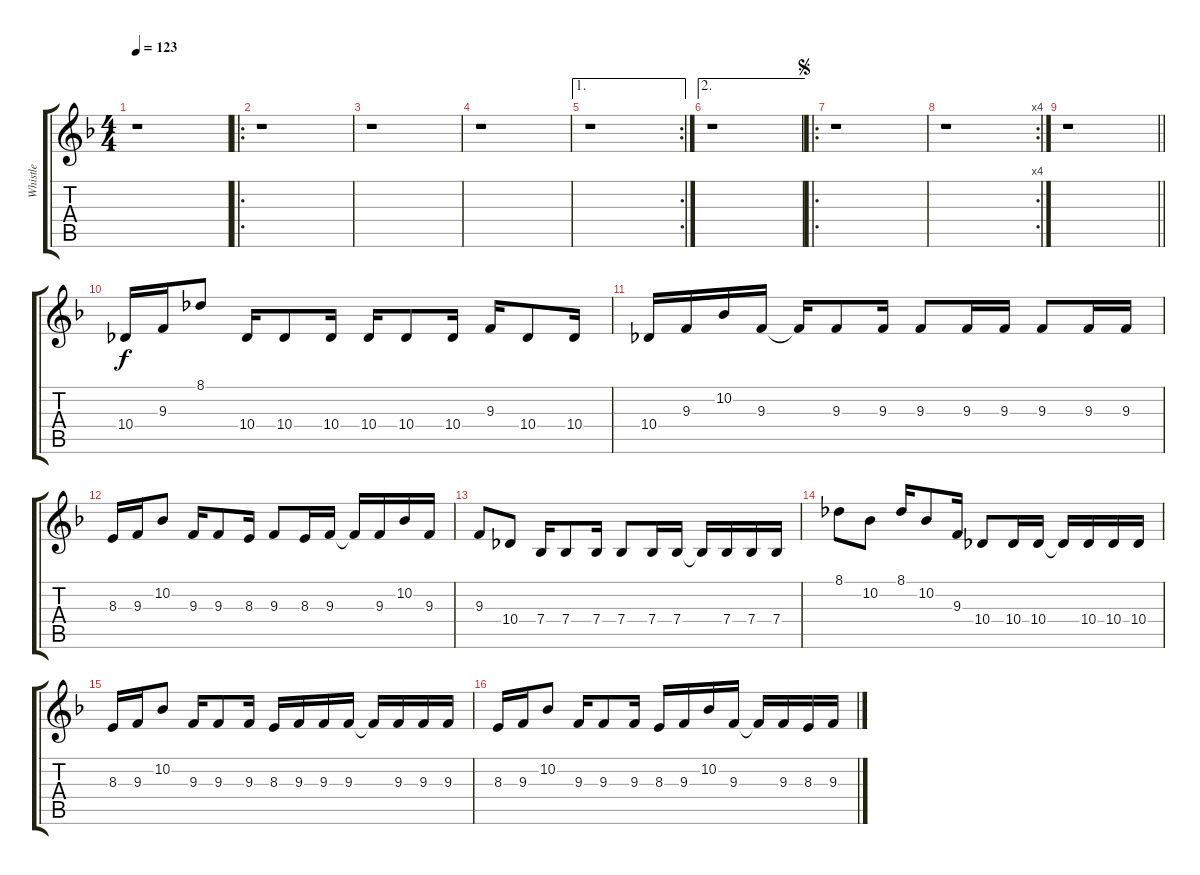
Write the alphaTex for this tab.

\track ("Whistle" "Whistle") {instrument whistle}
\staff {score tabs}
\tuning (F4 C4 Ab3 Eb3 Bb2 Eb2) {hide}
\ts (4 4)
\tempo 123
\clef g2
\ks f
r.1{dy f instrument whistle} |
\ro
r.1 |
r.1 |
r.1 |
\ae 1
\rc 2
r.1 |
\ae 2
r.1 |
\ro
\jump segno
r.1 |
\rc 4
r.1 |
\barLineRight lightlight
r.1 |
10.4.16 9.3.16 8.1.8 10.4.16 10.4.8 10.4.16 10.4.16 10.4.8 10.4.16 9.3.16 10.4.8 10.4.16 |
10.4.16 9.3.16 10.2.16 9.3.16 9.3{t}.16 9.3.8 9.3.16 9.3.8 9.3.16 9.3.16 9.3.8 9.3.16 9.3.16 |
8.3.16 9.3.16 10.2.8 9.3.16 9.3.8 8.3.16 9.3.8 8.3.16 9.3.16 9.3{t}.16 9.3.16 10.2.16 9.3.16 |
9.3.8 10.4.8 7.4.16 7.4.8 7.4.16 7.4.8 7.4.16 7.4.16 7.4{t}.16 7.4.16 7.4.16 7.4.16 |
8.1.8 10.2.8 8.1.16 10.2.8 9.3.16 10.4.8 10.4.16 10.4.16 10.4{t}.16 10.4.16 10.4.16 10.4.16 |
8.3.16 9.3.16 10.2.8 9.3.16 9.3.8 9.3.16 8.3.16 9.3.16 9.3.16 9.3.16 9.3{t}.16 9.3.16 9.3.16 9.3.16 |
8.3.16 9.3.16 10.2.8 9.3.16 9.3.8 9.3.16 8.3.16 9.3.16 10.2.16 9.3.16 9.3{t}.16 9.3.16 8.3.16 9.3.16
